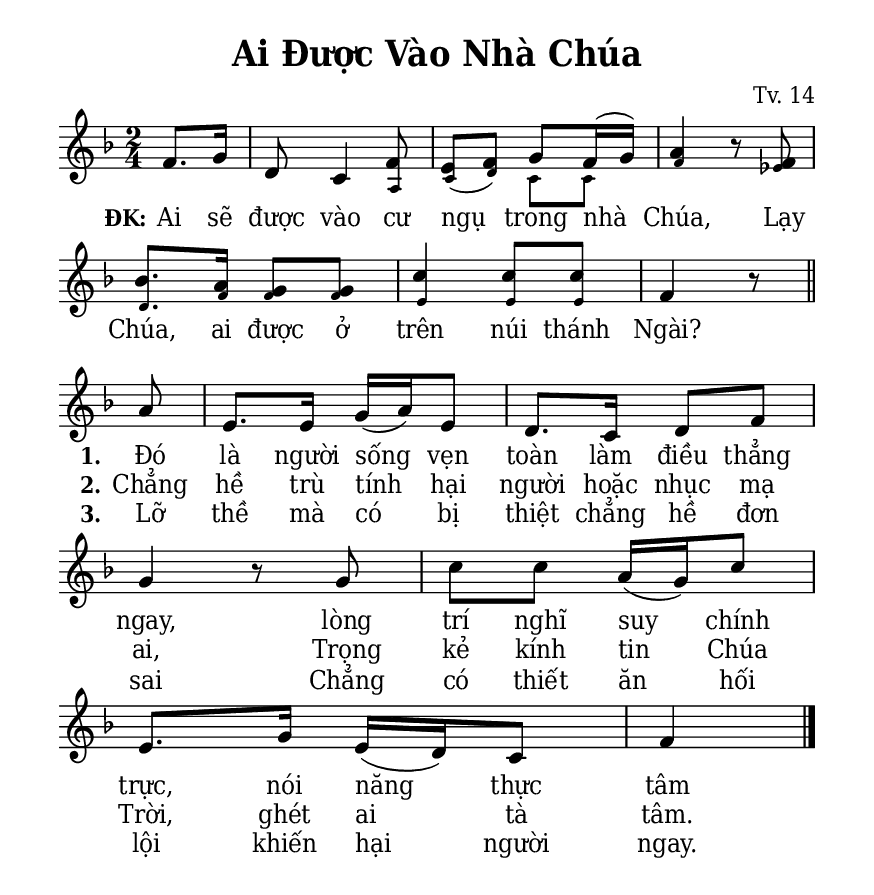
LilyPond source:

% Cài đặt chung\
\version "2.22.1"
\include "english.ly"

\header {
  title = "Ai Được Vào Nhà Chúa"
  composer = "Tv. 14"
  %arranger = "Lm. Kim Long"
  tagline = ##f
}

% Nhạc phiên khúc
nhacPhienKhucSop = \relative c' {
  \partial 4 f8. g16 |
  d8 c4 f8 |
  e (f) g f16 (g) |
  a4 r8 f |
  bf8. a16 g8 g |
  c4 c8 c |
  f,4 r8 \bar "||" \break
  
  a8 |
  e8. e16 g (a) e8 |
  d8. c16 d8 f |
  g4 r8 g |
  c c a16 (g) c8 |
  e,8. g16 e (d) c8 |
  f4 \bar "|."
}

nhacPhienKhucAlto = \relative c' {
  f8. g16 |
  d8 c4 a8 |
  c (d) c [c] |
  f4 r8 ef |
  d8. f16 f8 f |
  e4 e8 e |
  f4 r8
}

% Lời phiên khúc
loiPhienKhucSop = \lyrics {
  \set stanza = "ĐK:"
  Ai sẽ được vào cư ngụ trong nhà Chúa,
  Lạy Chúa, ai được ở trên núi thánh Ngài?
  <<
    {
      \set stanza = "1."
      Đó là người sống vẹn toàn làm điều thẳng ngay,
      lòng trí nghĩ suy chính trực,
      nói năng thực tâm
    }
    \new Lyrics {
	    \set associatedVoice = "beSop"
	    \set stanza = "2."
	    Chẳng hề trù tính hại người
	    hoặc nhục mạ ai,
	    Trọng kẻ kính tin Chúa Trời,
	    ghét ai tà tâm.
    }
    \new Lyrics {
	    \set associatedVoice = "beSop"
	    \set stanza = "3."
	    Lỡ thề mà có bị thiệt chẳng hề đơn sai
	    Chẳng có thiết ăn hối lội khiến hại người ngay.
    }
  >>
}

% Dàn trang
\paper {
  #(set-paper-size "a5")
  top-margin = 10\mm
  bottom-margin = 10\mm
  left-margin = 10\mm
  right-margin = 10\mm
  indent = #0
  #(define fonts
	 (make-pango-font-tree "Deja Vu Serif Condensed"
	 		       "Deja Vu Serif Condensed"
			       "Deja Vu Serif Condensed"
			       (/ 20 20)))
  print-page-number = ##f
  %page-count = #1
}

TongNhip = {
  \key f \major \time 2/4
  \set Timing.beamExceptions = #'()
  \set Timing.baseMoment = #(ly:make-moment 1/4)
}

% Đổi kích thước nốt cho bè phụ
notBePhu =
#(define-music-function (font-size music) (number? ly:music?)
   (for-some-music
     (lambda (m)
       (if (music-is-of-type? m 'rhythmic-event)
           (begin
             (set! (ly:music-property m 'tweaks)
                   (cons `(font-size . ,font-size)
                         (ly:music-property m 'tweaks)))
             #t)
           #f))
     music)
   music)

\score {
  \new ChoirStaff <<
    \new Staff \with {
        \consists "Merge_rests_engraver"
        printPartCombineTexts = ##f
      }
      <<
      \new Voice \TongNhip \partCombine 
        \nhacPhienKhucSop
        \notBePhu -3 { \nhacPhienKhucAlto }
      \new NullVoice = beSop \nhacPhienKhucSop
      \new Lyrics \lyricsto beSop \loiPhienKhucSop
      >>
  >>
  \layout {
    %\override Staff.TimeSignature.transparent = ##t
    \override Lyrics.LyricSpace.minimum-distance = #1.5
    \override Score.BarNumber.break-visibility = ##(#f #f #f)
    \override Score.SpacingSpanner.uniform-stretching = ##t
  } 
}
